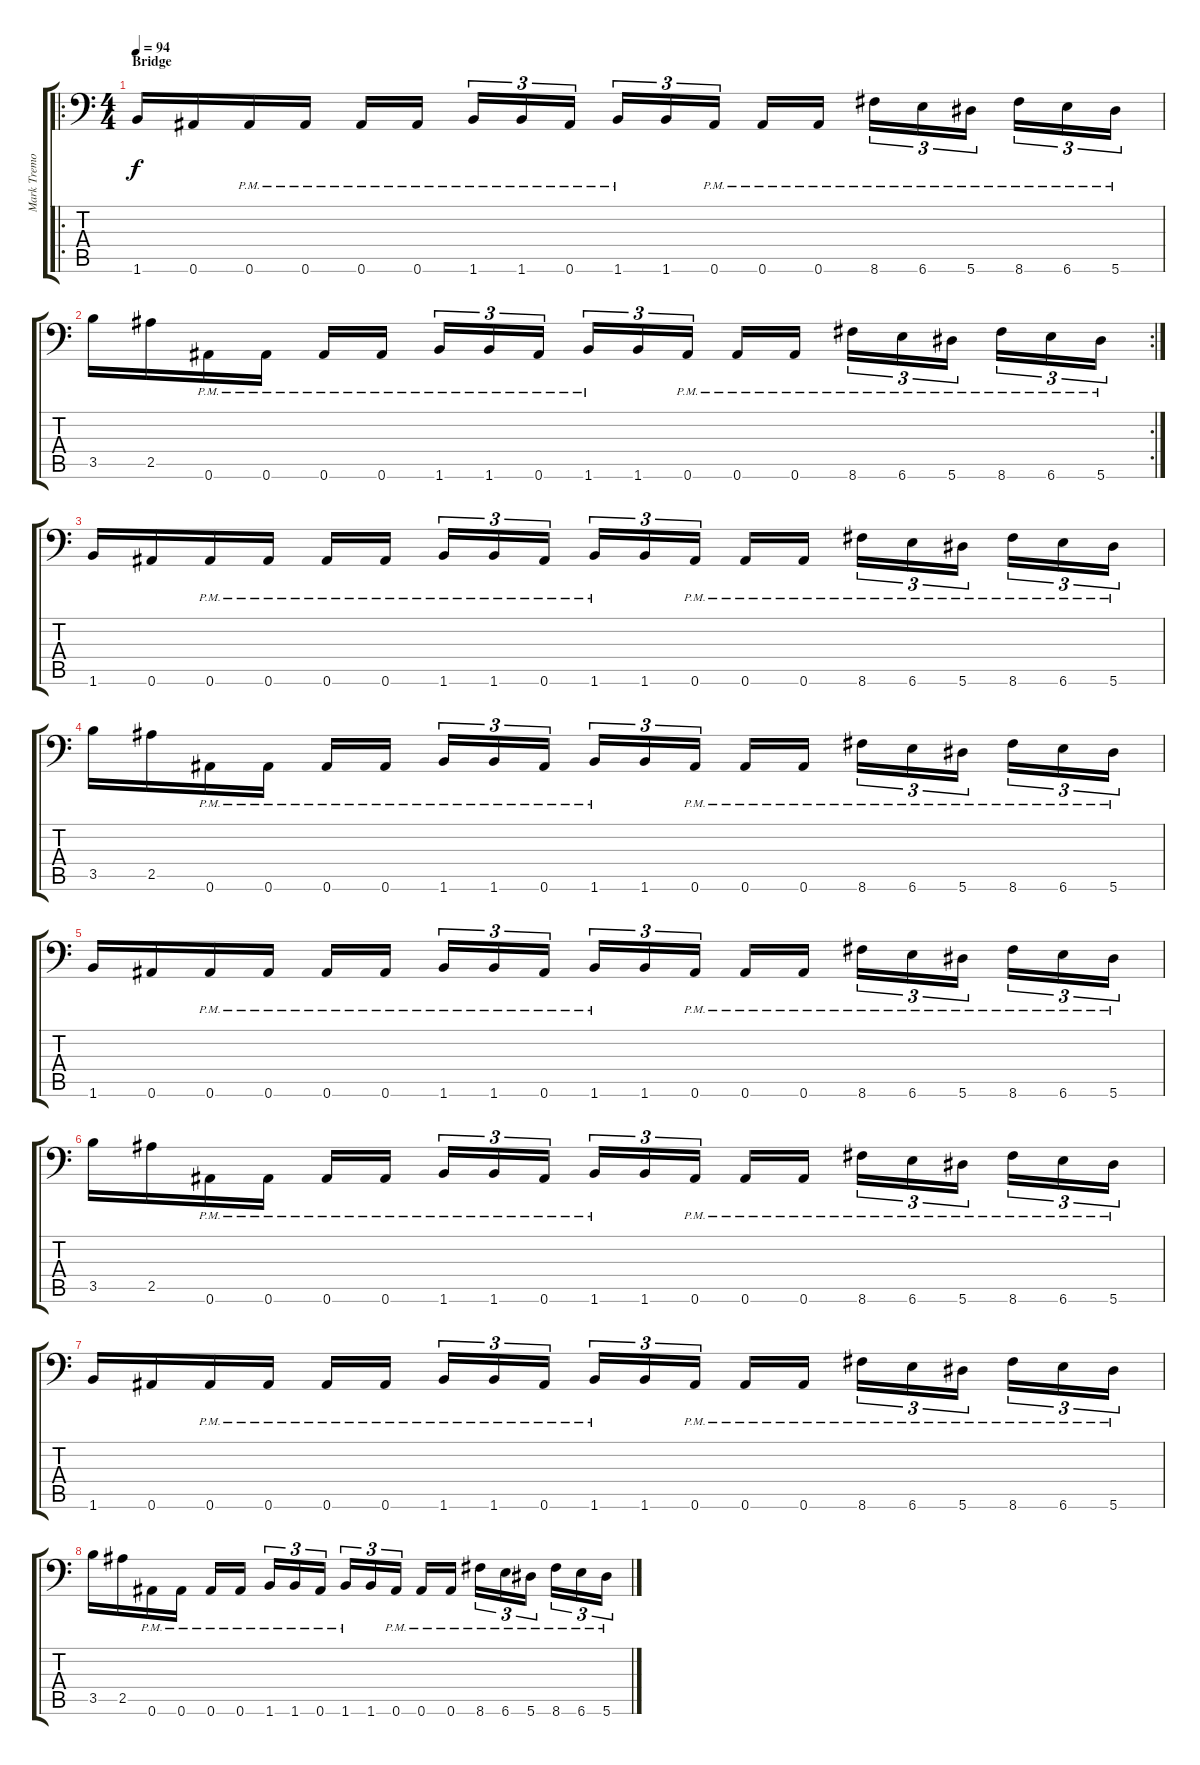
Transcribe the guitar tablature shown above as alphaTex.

\track ("Mark Tremonti " "Mark Tremo") {instrument distortionguitar}
\staff {score tabs}
\tuning (Eb4 Bb3 Gb3 Db3 Ab2 Bb1) {hide}
\ro
\ts (4 4)
\section ("" "Bridge")
\tempo 94
\clef f4
\ks c
1.6.16{dy f} 0.6.16 0.6{pm}.16 0.6{pm}.16 0.6{pm}.16 0.6{pm}.16{beam splitsecondary} 1.6{pm}.16{tu (3 2)} 1.6{pm}.16{tu (3 2)} 0.6{pm}.16{tu (3 2)} 1.6{pm}.16{tu (3 2)} 1.6.16{tu (3 2)} 0.6{pm}.16{tu (3 2) beam splitsecondary} 0.6{pm}.16 0.6{pm}.16 8.6{pm}.16{tu (3 2)} 6.6{pm}.16{tu (3 2)} 5.6{pm}.16{tu (3 2) beam splitsecondary} 8.6{pm}.16{tu (3 2)} 6.6{pm}.16{tu (3 2)} 5.6{pm}.16{tu (3 2)} |
\rc 2
3.5.16 2.5.16 0.6{pm}.16 0.6{pm}.16 0.6{pm}.16 0.6{pm}.16{beam splitsecondary} 1.6{pm}.16{tu (3 2)} 1.6{pm}.16{tu (3 2)} 0.6{pm}.16{tu (3 2)} 1.6{pm}.16{tu (3 2)} 1.6.16{tu (3 2)} 0.6{pm}.16{tu (3 2) beam splitsecondary} 0.6{pm}.16 0.6{pm}.16 8.6{pm}.16{tu (3 2)} 6.6{pm}.16{tu (3 2)} 5.6{pm}.16{tu (3 2) beam splitsecondary} 8.6{pm}.16{tu (3 2)} 6.6{pm}.16{tu (3 2)} 5.6{pm}.16{tu (3 2)} |
1.6.16 0.6.16 0.6{pm}.16 0.6{pm}.16 0.6{pm}.16 0.6{pm}.16{beam splitsecondary} 1.6{pm}.16{tu (3 2)} 1.6{pm}.16{tu (3 2)} 0.6{pm}.16{tu (3 2)} 1.6{pm}.16{tu (3 2)} 1.6.16{tu (3 2)} 0.6{pm}.16{tu (3 2) beam splitsecondary} 0.6{pm}.16 0.6{pm}.16 8.6{pm}.16{tu (3 2)} 6.6{pm}.16{tu (3 2)} 5.6{pm}.16{tu (3 2) beam splitsecondary} 8.6{pm}.16{tu (3 2)} 6.6{pm}.16{tu (3 2)} 5.6{pm}.16{tu (3 2)} |
3.5.16 2.5.16 0.6{pm}.16 0.6{pm}.16 0.6{pm}.16 0.6{pm}.16{beam splitsecondary} 1.6{pm}.16{tu (3 2)} 1.6{pm}.16{tu (3 2)} 0.6{pm}.16{tu (3 2)} 1.6{pm}.16{tu (3 2)} 1.6.16{tu (3 2)} 0.6{pm}.16{tu (3 2) beam splitsecondary} 0.6{pm}.16 0.6{pm}.16 8.6{pm}.16{tu (3 2)} 6.6{pm}.16{tu (3 2)} 5.6{pm}.16{tu (3 2) beam splitsecondary} 8.6{pm}.16{tu (3 2)} 6.6{pm}.16{tu (3 2)} 5.6{pm}.16{tu (3 2)} |
1.6.16 0.6.16 0.6{pm}.16 0.6{pm}.16 0.6{pm}.16 0.6{pm}.16{beam splitsecondary} 1.6{pm}.16{tu (3 2)} 1.6{pm}.16{tu (3 2)} 0.6{pm}.16{tu (3 2)} 1.6{pm}.16{tu (3 2)} 1.6.16{tu (3 2)} 0.6{pm}.16{tu (3 2) beam splitsecondary} 0.6{pm}.16 0.6{pm}.16 8.6{pm}.16{tu (3 2)} 6.6{pm}.16{tu (3 2)} 5.6{pm}.16{tu (3 2) beam splitsecondary} 8.6{pm}.16{tu (3 2)} 6.6{pm}.16{tu (3 2)} 5.6{pm}.16{tu (3 2)} |
3.5.16 2.5.16 0.6{pm}.16 0.6{pm}.16 0.6{pm}.16 0.6{pm}.16{beam splitsecondary} 1.6{pm}.16{tu (3 2)} 1.6{pm}.16{tu (3 2)} 0.6{pm}.16{tu (3 2)} 1.6{pm}.16{tu (3 2)} 1.6.16{tu (3 2)} 0.6{pm}.16{tu (3 2) beam splitsecondary} 0.6{pm}.16 0.6{pm}.16 8.6{pm}.16{tu (3 2)} 6.6{pm}.16{tu (3 2)} 5.6{pm}.16{tu (3 2) beam splitsecondary} 8.6{pm}.16{tu (3 2)} 6.6{pm}.16{tu (3 2)} 5.6{pm}.16{tu (3 2)} |
1.6.16 0.6.16 0.6{pm}.16 0.6{pm}.16 0.6{pm}.16 0.6{pm}.16{beam splitsecondary} 1.6{pm}.16{tu (3 2)} 1.6{pm}.16{tu (3 2)} 0.6{pm}.16{tu (3 2)} 1.6{pm}.16{tu (3 2)} 1.6.16{tu (3 2)} 0.6{pm}.16{tu (3 2) beam splitsecondary} 0.6{pm}.16 0.6{pm}.16 8.6{pm}.16{tu (3 2)} 6.6{pm}.16{tu (3 2)} 5.6{pm}.16{tu (3 2) beam splitsecondary} 8.6{pm}.16{tu (3 2)} 6.6{pm}.16{tu (3 2)} 5.6{pm}.16{tu (3 2)} |
3.5.16 2.5.16 0.6{pm}.16 0.6{pm}.16 0.6{pm}.16 0.6{pm}.16{beam splitsecondary} 1.6{pm}.16{tu (3 2)} 1.6{pm}.16{tu (3 2)} 0.6{pm}.16{tu (3 2)} 1.6{pm}.16{tu (3 2)} 1.6.16{tu (3 2)} 0.6{pm}.16{tu (3 2) beam splitsecondary} 0.6{pm}.16 0.6{pm}.16 8.6{pm}.16{tu (3 2)} 6.6{pm}.16{tu (3 2)} 5.6{pm}.16{tu (3 2) beam splitsecondary} 8.6{pm}.16{tu (3 2)} 6.6{pm}.16{tu (3 2)} 5.6{pm}.16{tu (3 2)}
